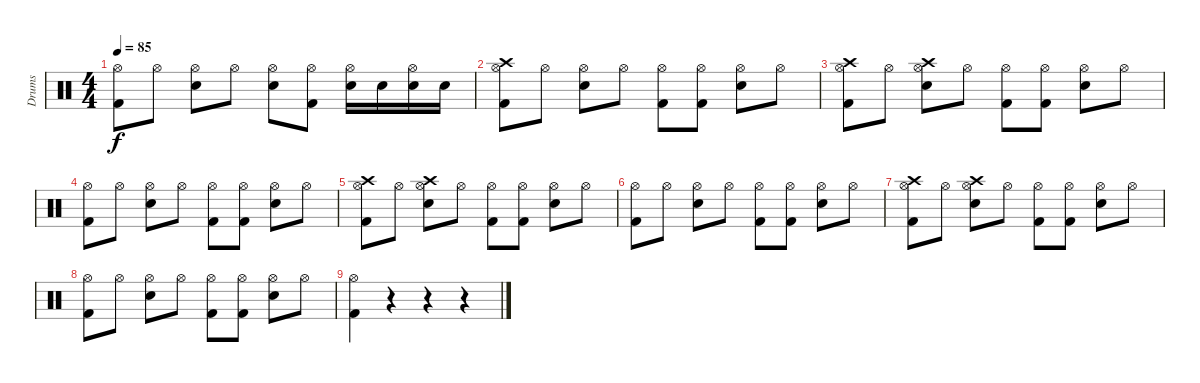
\track ("Drums" "Drums") {instrument percussion}
\staff {score}
\articulation defaults
\ts (4 4)
\tempo 85
\clef neutral
\ks c
("Hi-Hat (open)" "Kick (hit) 2").8{dy f} "Hi-Hat (open)".8 ("Hi-Hat (open)" "Snare (hit) 2").8 "Hi-Hat (open)".8 ("Hi-Hat (open)" "Snare (hit) 2").8 ("Hi-Hat (open)" "Kick (hit) 2").8 ("Hi-Hat (open)" "Snare (hit) 2").16 "Snare (hit) 2".16 ("Hi-Hat (open)" "Snare (hit) 2").16 "Snare (hit) 2".16 |
("Hi-Hat (open)" "Crash high (hit)" "Kick (hit) 2").8 "Hi-Hat (open)".8 ("Hi-Hat (open)" "Snare (hit) 2").8 "Hi-Hat (open)".8 ("Hi-Hat (open)" "Kick (hit) 2").8 ("Hi-Hat (open)" "Kick (hit) 2").8 ("Hi-Hat (open)" "Snare (hit) 2").8 "Hi-Hat (open)".8 |
("Hi-Hat (open)" "Crash high (hit)" "Kick (hit) 2").8 "Hi-Hat (open)".8 ("Hi-Hat (open)" "Crash high (hit)" "Snare (hit) 2").8 "Hi-Hat (open)".8 ("Hi-Hat (open)" "Kick (hit) 2").8 ("Hi-Hat (open)" "Kick (hit) 2").8 ("Hi-Hat (open)" "Snare (hit) 2").8 "Hi-Hat (open)".8 |
("Hi-Hat (open)" "Kick (hit) 2").8 "Hi-Hat (open)".8 ("Hi-Hat (open)" "Snare (hit) 2").8 "Hi-Hat (open)".8 ("Hi-Hat (open)" "Kick (hit) 2").8 ("Hi-Hat (open)" "Kick (hit) 2").8 ("Hi-Hat (open)" "Snare (hit) 2").8 "Hi-Hat (open)".8 |
("Hi-Hat (open)" "Crash high (hit)" "Kick (hit) 2").8 "Hi-Hat (open)".8 ("Hi-Hat (open)" "Crash high (hit)" "Snare (hit) 2").8 "Hi-Hat (open)".8 ("Hi-Hat (open)" "Kick (hit) 2").8 ("Hi-Hat (open)" "Kick (hit) 2").8 ("Hi-Hat (open)" "Snare (hit) 2").8 "Hi-Hat (open)".8 |
("Hi-Hat (open)" "Kick (hit) 2").8 "Hi-Hat (open)".8 ("Hi-Hat (open)" "Snare (hit) 2").8 "Hi-Hat (open)".8 ("Hi-Hat (open)" "Kick (hit) 2").8 ("Hi-Hat (open)" "Kick (hit) 2").8 ("Hi-Hat (open)" "Snare (hit) 2").8 "Hi-Hat (open)".8 |
("Hi-Hat (open)" "Crash high (hit)" "Kick (hit) 2").8 "Hi-Hat (open)".8 ("Hi-Hat (open)" "Crash high (hit)" "Snare (hit) 2").8 "Hi-Hat (open)".8 ("Hi-Hat (open)" "Kick (hit) 2").8 ("Hi-Hat (open)" "Kick (hit) 2").8 ("Hi-Hat (open)" "Snare (hit) 2").8 "Hi-Hat (open)".8 |
("Hi-Hat (open)" "Kick (hit) 2").8 "Hi-Hat (open)".8 ("Hi-Hat (open)" "Snare (hit) 2").8 "Hi-Hat (open)".8 ("Hi-Hat (open)" "Kick (hit) 2").8 ("Hi-Hat (open)" "Kick (hit) 2").8 ("Hi-Hat (open)" "Snare (hit) 2").8 "Hi-Hat (open)".8 |
("Hi-Hat (open)" "Kick (hit) 2").4 r.4 r.4 r.4
